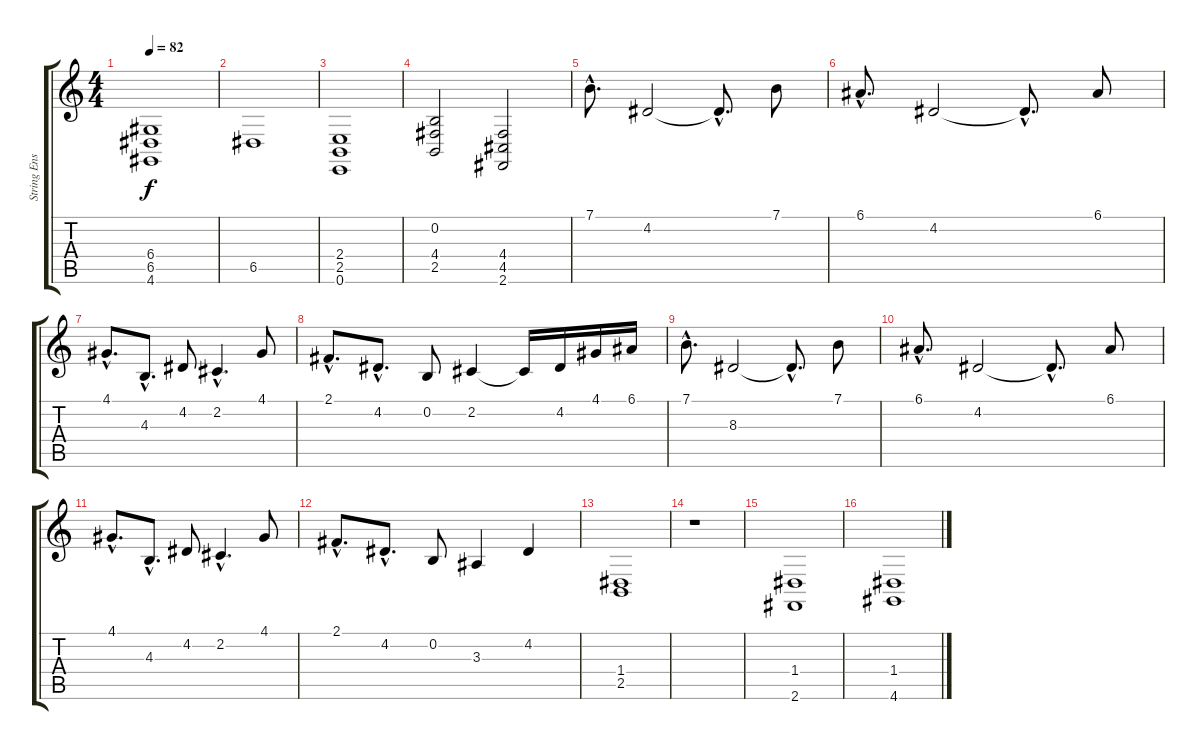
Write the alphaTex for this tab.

\track ("String Ensemble" "String Ens") {instrument stringensemble2}
\staff {score tabs}
\tuning (E4 B3 G3 D3 A2 E2) {hide}
\ts (4 4)
\tempo 82
\clef g2
\ks c
(6.4 6.5 4.6).1{dy f} |
6.5.1 |
(2.4 2.5 0.6).1 |
(0.2 4.4 2.5).2 (4.4 4.5 2.6).2 |
7.1{hac}.8{d volume 8} 4.2.2 4.2{hac t}.8{d} 7.1.8 |
6.1{hac}.8{d} 4.2.2 4.2{hac t}.8{d} 6.1.8 |
4.1{hac}.8{d} 4.3{hac}.8{d} 4.2.8 2.2{hac}.4{d} 4.1.8 |
2.1{hac}.8{d} 4.2{hac}.8{d} 0.2.8 2.2.4 2.2{t}.16 4.2.16 4.1.16 6.1.16 |
7.1{hac}.8{d} 8.3.2 8.3{hac t}.8{d} 7.1.8 |
6.1{hac}.8{d} 4.2.2 4.2{hac t}.8{d} 6.1.8 |
4.1{hac}.8{d} 4.3{hac}.8{d} 4.2.8 2.2{hac}.4{d} 4.1.8 |
2.1{hac}.8{d} 4.2{hac}.8{d} 0.2.8 3.3.4 4.2.4 |
(1.4 2.5).1 |
r.1 |
(1.4 2.6).1 |
(1.4 4.6).1
